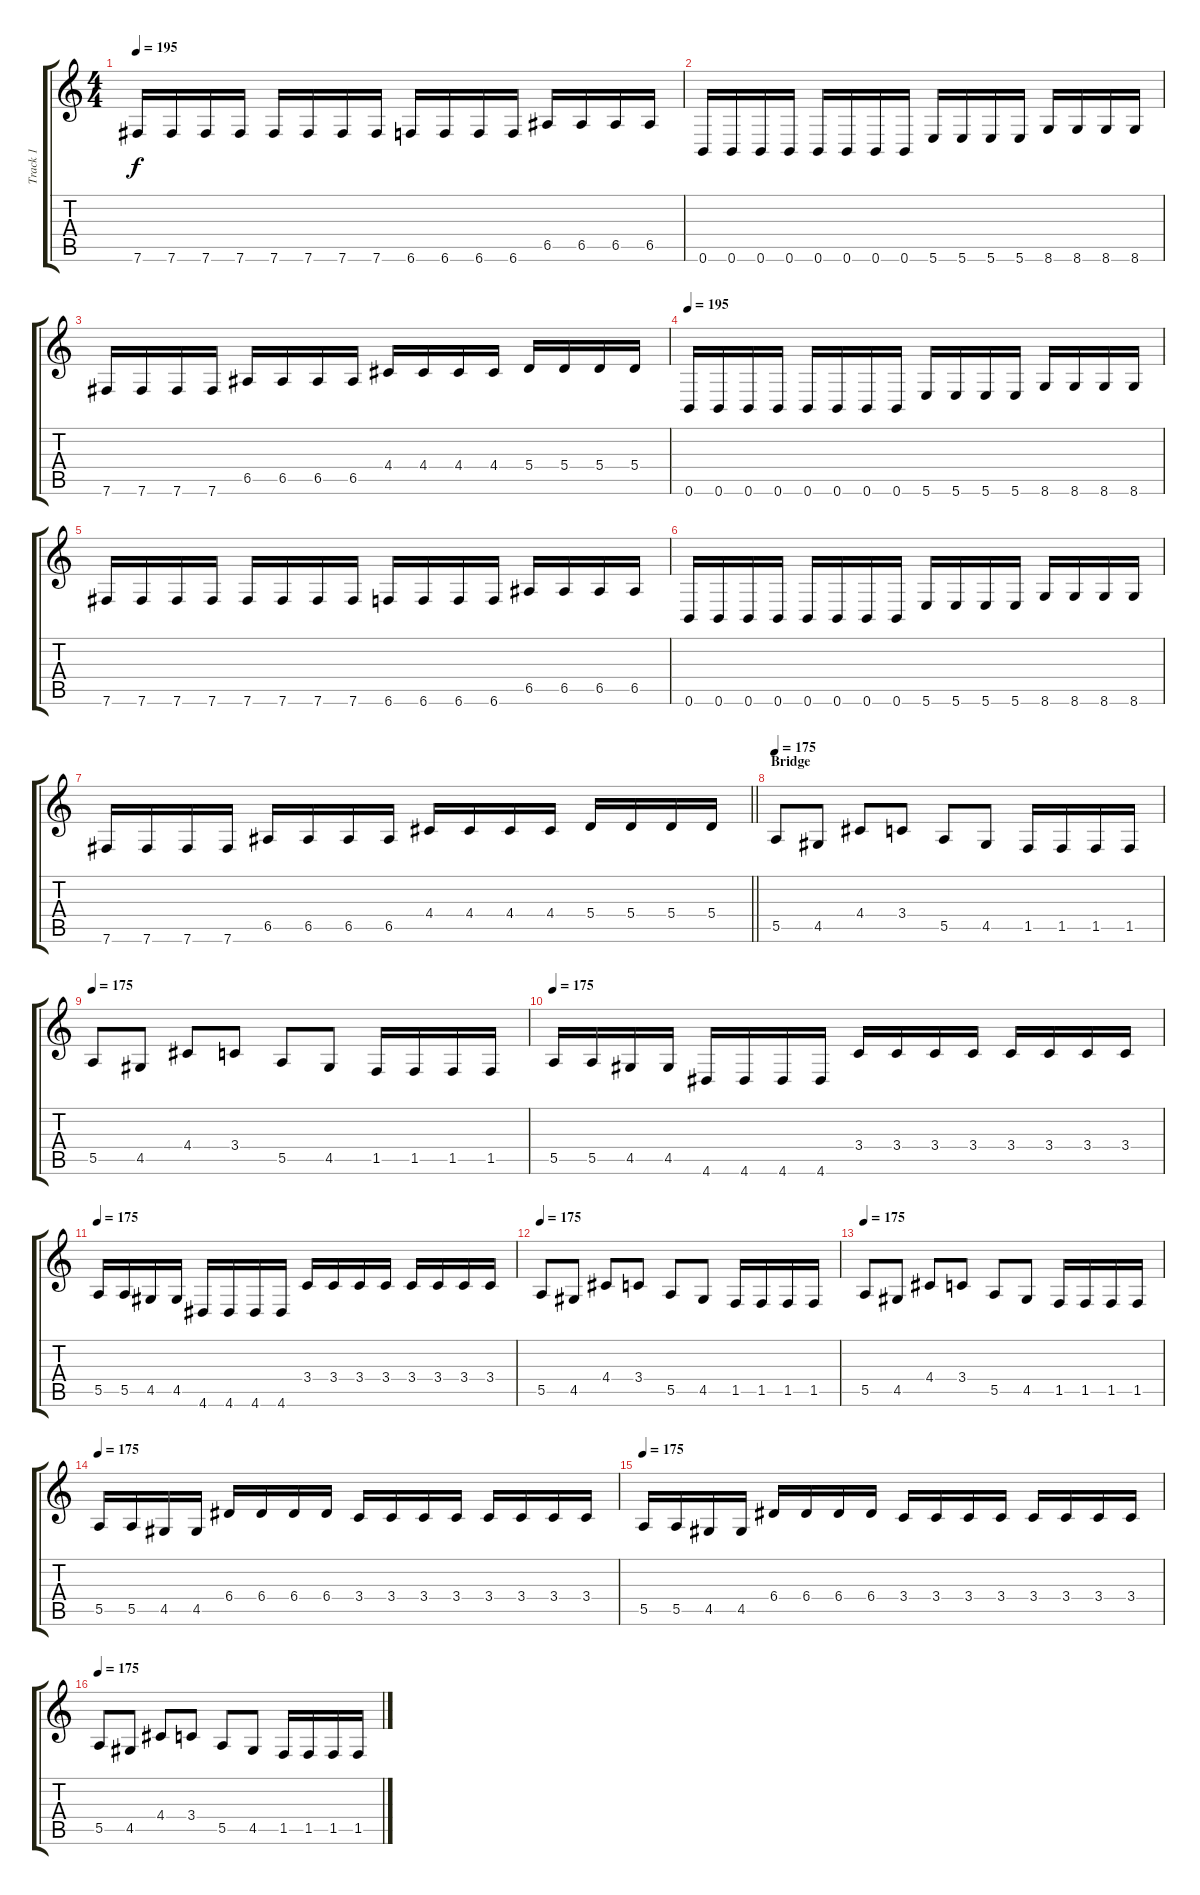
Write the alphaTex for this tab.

\track ("Track 1" "Track 1") {instrument distortionguitar}
\staff {score tabs}
\tuning (B3 Gb3 D3 A2 E2 B1) {hide}
\ts (4 4)
\tempo 195
\clef g2
\ks c
7.6.16{dy f} 7.6.16 7.6.16 7.6.16 7.6.16 7.6.16 7.6.16 7.6.16 6.6.16 6.6.16 6.6.16 6.6.16 6.5.16 6.5.16 6.5.16 6.5.16 |
0.6.16 0.6.16 0.6.16 0.6.16 0.6.16 0.6.16 0.6.16 0.6.16 5.6.16 5.6.16 5.6.16 5.6.16 8.6.16 8.6.16 8.6.16 8.6.16 |
7.6.16 7.6.16 7.6.16 7.6.16 6.5.16 6.5.16 6.5.16 6.5.16 4.4.16 4.4.16 4.4.16 4.4.16 5.4.16 5.4.16 5.4.16 5.4.16 |
\tempo 195
0.6.16 0.6.16 0.6.16 0.6.16 0.6.16 0.6.16 0.6.16 0.6.16 5.6.16 5.6.16 5.6.16 5.6.16 8.6.16 8.6.16 8.6.16 8.6.16 |
7.6.16 7.6.16 7.6.16 7.6.16 7.6.16 7.6.16 7.6.16 7.6.16 6.6.16 6.6.16 6.6.16 6.6.16 6.5.16 6.5.16 6.5.16 6.5.16 |
0.6.16 0.6.16 0.6.16 0.6.16 0.6.16 0.6.16 0.6.16 0.6.16 5.6.16 5.6.16 5.6.16 5.6.16 8.6.16 8.6.16 8.6.16 8.6.16 |
\barLineRight lightlight
7.6.16 7.6.16 7.6.16 7.6.16 6.5.16 6.5.16 6.5.16 6.5.16 4.4.16 4.4.16 4.4.16 4.4.16 5.4.16 5.4.16 5.4.16 5.4.16 |
\section ("" "Bridge")
\tempo 175
5.5.8 4.5.8 4.4.8 3.4.8 5.5.8 4.5.8 1.5.16 1.5.16 1.5.16 1.5.16 |
\tempo 175
5.5.8 4.5.8 4.4.8 3.4.8 5.5.8 4.5.8 1.5.16 1.5.16 1.5.16 1.5.16 |
\tempo 175
5.5.16 5.5.16 4.5.16 4.5.16 4.6.16 4.6.16 4.6.16 4.6.16 3.4.16 3.4.16 3.4.16 3.4.16 3.4.16 3.4.16 3.4.16 3.4.16 |
\tempo 175
5.5.16 5.5.16 4.5.16 4.5.16 4.6.16 4.6.16 4.6.16 4.6.16 3.4.16 3.4.16 3.4.16 3.4.16 3.4.16 3.4.16 3.4.16 3.4.16 |
\tempo 175
5.5.8 4.5.8 4.4.8 3.4.8 5.5.8 4.5.8 1.5.16 1.5.16 1.5.16 1.5.16 |
\tempo 175
5.5.8 4.5.8 4.4.8 3.4.8 5.5.8 4.5.8 1.5.16 1.5.16 1.5.16 1.5.16 |
\tempo 175
5.5.16 5.5.16 4.5.16 4.5.16 6.4.16 6.4.16 6.4.16 6.4.16 3.4.16 3.4.16 3.4.16 3.4.16 3.4.16 3.4.16 3.4.16 3.4.16 |
\tempo 175
5.5.16 5.5.16 4.5.16 4.5.16 6.4.16 6.4.16 6.4.16 6.4.16 3.4.16 3.4.16 3.4.16 3.4.16 3.4.16 3.4.16 3.4.16 3.4.16 |
\tempo 175
5.5.8 4.5.8 4.4.8 3.4.8 5.5.8 4.5.8 1.5.16 1.5.16 1.5.16 1.5.16
